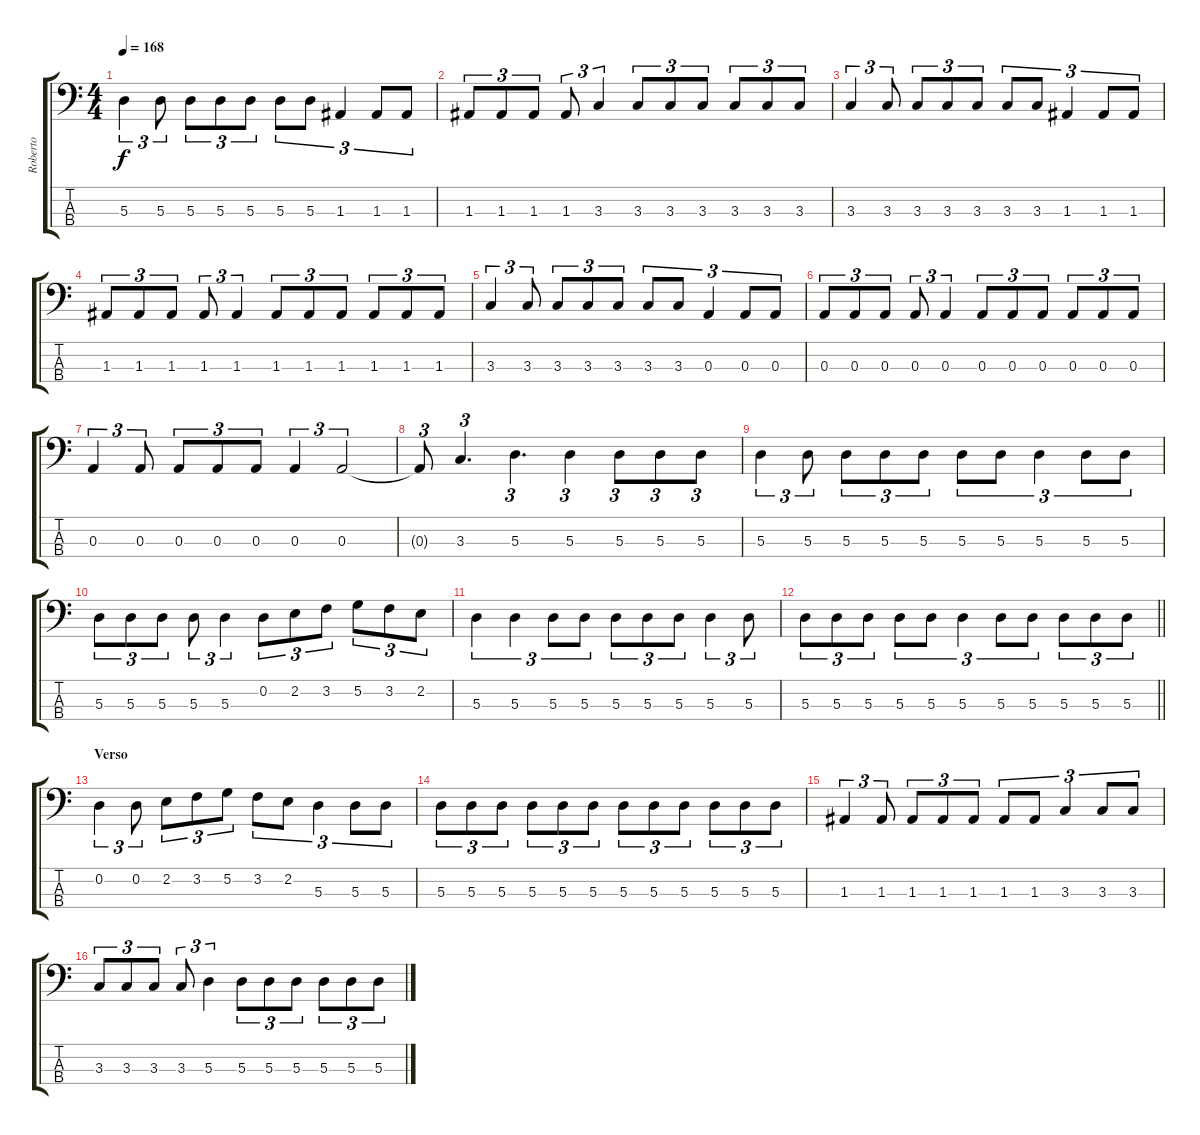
\track ("Roberto" "Roberto") {instrument electricbassfinger}
\staff {score tabs}
\tuning (G2 D2 A1 E1) {hide}
\ts (4 4)
\tempo 168
\clef f4
\ks c
5.3.4{tu (3 2) dy f} 5.3.8{tu (3 2)} 5.3.8{tu (3 2)} 5.3.8{tu (3 2)} 5.3.8{tu (3 2)} 5.3.8{tu (3 2)} 5.3.8{tu (3 2)} 1.3.4{tu (3 2)} 1.3.8{tu (3 2)} 1.3.8{tu (3 2)} |
1.3.8{tu (3 2)} 1.3.8{tu (3 2)} 1.3.8{tu (3 2)} 1.3.8{tu (3 2)} 3.3.4{tu (3 2)} 3.3.8{tu (3 2)} 3.3.8{tu (3 2)} 3.3.8{tu (3 2)} 3.3.8{tu (3 2)} 3.3.8{tu (3 2)} 3.3.8{tu (3 2)} |
3.3.4{tu (3 2)} 3.3.8{tu (3 2)} 3.3.8{tu (3 2)} 3.3.8{tu (3 2)} 3.3.8{tu (3 2)} 3.3.8{tu (3 2)} 3.3.8{tu (3 2)} 1.3.4{tu (3 2)} 1.3.8{tu (3 2)} 1.3.8{tu (3 2)} |
1.3.8{tu (3 2)} 1.3.8{tu (3 2)} 1.3.8{tu (3 2)} 1.3.8{tu (3 2)} 1.3.4{tu (3 2)} 1.3.8{tu (3 2)} 1.3.8{tu (3 2)} 1.3.8{tu (3 2)} 1.3.8{tu (3 2)} 1.3.8{tu (3 2)} 1.3.8{tu (3 2)} |
3.3.4{tu (3 2)} 3.3.8{tu (3 2)} 3.3.8{tu (3 2)} 3.3.8{tu (3 2)} 3.3.8{tu (3 2)} 3.3.8{tu (3 2)} 3.3.8{tu (3 2)} 0.3.4{tu (3 2)} 0.3.8{tu (3 2)} 0.3.8{tu (3 2)} |
0.3.8{tu (3 2)} 0.3.8{tu (3 2)} 0.3.8{tu (3 2)} 0.3.8{tu (3 2)} 0.3.4{tu (3 2)} 0.3.8{tu (3 2)} 0.3.8{tu (3 2)} 0.3.8{tu (3 2)} 0.3.8{tu (3 2)} 0.3.8{tu (3 2)} 0.3.8{tu (3 2)} |
0.3.4{tu (3 2)} 0.3.8{tu (3 2)} 0.3.8{tu (3 2)} 0.3.8{tu (3 2)} 0.3.8{tu (3 2)} 0.3.4{tu (3 2)} 0.3.2{tu (3 2)} |
0.3{t}.8{tu (3 2)} 3.3.4{d tu (3 2)} 5.3.4{d tu (3 2)} 5.3.4{tu (3 2)} 5.3.8{tu (3 2)} 5.3.8{tu (3 2)} 5.3.8{tu (3 2)} |
5.3.4{tu (3 2)} 5.3.8{tu (3 2)} 5.3.8{tu (3 2)} 5.3.8{tu (3 2)} 5.3.8{tu (3 2)} 5.3.8{tu (3 2)} 5.3.8{tu (3 2)} 5.3.4{tu (3 2)} 5.3.8{tu (3 2)} 5.3.8{tu (3 2)} |
5.3.8{tu (3 2)} 5.3.8{tu (3 2)} 5.3.8{tu (3 2)} 5.3.8{tu (3 2)} 5.3.4{tu (3 2)} 0.2.8{tu (3 2)} 2.2.8{tu (3 2)} 3.2.8{tu (3 2)} 5.2.8{tu (3 2)} 3.2.8{tu (3 2)} 2.2.8{tu (3 2)} |
5.3.4{tu (3 2)} 5.3.4{tu (3 2)} 5.3.8{tu (3 2)} 5.3.8{tu (3 2)} 5.3.8{tu (3 2)} 5.3.8{tu (3 2)} 5.3.8{tu (3 2)} 5.3.4{tu (3 2)} 5.3.8{tu (3 2)} |
\barLineRight lightlight
5.3.8{tu (3 2)} 5.3.8{tu (3 2)} 5.3.8{tu (3 2)} 5.3.8{tu (3 2)} 5.3.8{tu (3 2)} 5.3.4{tu (3 2)} 5.3.8{tu (3 2)} 5.3.8{tu (3 2)} 5.3.8{tu (3 2)} 5.3.8{tu (3 2)} 5.3.8{tu (3 2)} |
\section ("" "Verso")
0.2.4{tu (3 2)} 0.2.8{tu (3 2)} 2.2.8{tu (3 2)} 3.2.8{tu (3 2)} 5.2.8{tu (3 2)} 3.2.8{tu (3 2)} 2.2.8{tu (3 2)} 5.3.4{tu (3 2)} 5.3.8{tu (3 2)} 5.3.8{tu (3 2)} |
5.3.8{tu (3 2)} 5.3.8{tu (3 2)} 5.3.8{tu (3 2)} 5.3.8{tu (3 2)} 5.3.8{tu (3 2)} 5.3.8{tu (3 2)} 5.3.8{tu (3 2)} 5.3.8{tu (3 2)} 5.3.8{tu (3 2)} 5.3.8{tu (3 2)} 5.3.8{tu (3 2)} 5.3.8{tu (3 2)} |
1.3.4{tu (3 2)} 1.3.8{tu (3 2)} 1.3.8{tu (3 2)} 1.3.8{tu (3 2)} 1.3.8{tu (3 2)} 1.3.8{tu (3 2)} 1.3.8{tu (3 2)} 3.3.4{tu (3 2)} 3.3.8{tu (3 2)} 3.3.8{tu (3 2)} |
3.3.8{tu (3 2)} 3.3.8{tu (3 2)} 3.3.8{tu (3 2)} 3.3.8{tu (3 2)} 5.3.4{tu (3 2)} 5.3.8{tu (3 2)} 5.3.8{tu (3 2)} 5.3.8{tu (3 2)} 5.3.8{tu (3 2)} 5.3.8{tu (3 2)} 5.3.8{tu (3 2)}
